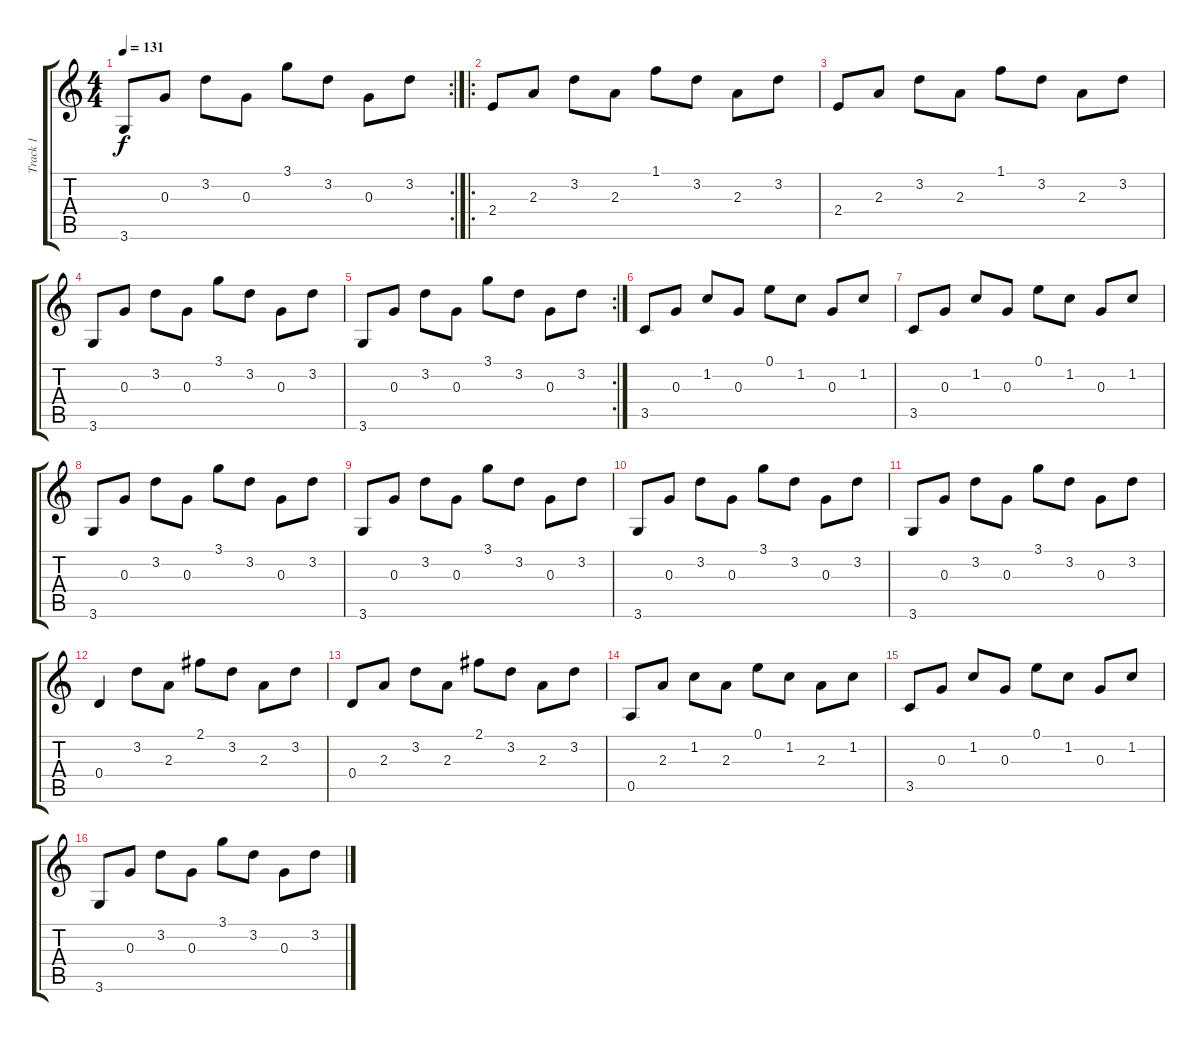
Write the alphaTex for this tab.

\track ("Track 1" "Track 1") {instrument acousticguitarnylon}
\staff {score tabs}
\tuning (E4 B3 G3 D3 A2 E2) {hide}
\rc 2
\ts (4 4)
\tempo 131
\clef g2
\ks c
3.6.8{dy f} 0.3.8 3.2.8 0.3.8 3.1.8 3.2.8 0.3.8 3.2.8 |
\ro
2.4.8 2.3.8 3.2.8 2.3.8 1.1.8 3.2.8 2.3.8 3.2.8 |
2.4.8 2.3.8 3.2.8 2.3.8 1.1.8 3.2.8 2.3.8 3.2.8 |
3.6.8 0.3.8 3.2.8 0.3.8 3.1.8 3.2.8 0.3.8 3.2.8 |
\rc 2
3.6.8 0.3.8 3.2.8 0.3.8 3.1.8 3.2.8 0.3.8 3.2.8 |
3.5.8 0.3.8 1.2.8 0.3.8 0.1.8 1.2.8 0.3.8 1.2.8 |
3.5.8 0.3.8 1.2.8 0.3.8 0.1.8 1.2.8 0.3.8 1.2.8 |
3.6.8 0.3.8 3.2.8 0.3.8 3.1.8 3.2.8 0.3.8 3.2.8 |
3.6.8 0.3.8 3.2.8 0.3.8 3.1.8 3.2.8 0.3.8 3.2.8 |
3.6.8 0.3.8 3.2.8 0.3.8 3.1.8 3.2.8 0.3.8 3.2.8 |
3.6.8 0.3.8 3.2.8 0.3.8 3.1.8 3.2.8 0.3.8 3.2.8 |
0.4.4 3.2.8 2.3.8 2.1.8 3.2.8 2.3.8 3.2.8 |
0.4.8 2.3.8 3.2.8 2.3.8 2.1.8 3.2.8 2.3.8 3.2.8 |
0.5.8 2.3.8 1.2.8 2.3.8 0.1.8 1.2.8 2.3.8 1.2.8 |
3.5.8 0.3.8 1.2.8 0.3.8 0.1.8 1.2.8 0.3.8 1.2.8 |
3.6.8 0.3.8 3.2.8 0.3.8 3.1.8 3.2.8 0.3.8 3.2.8
